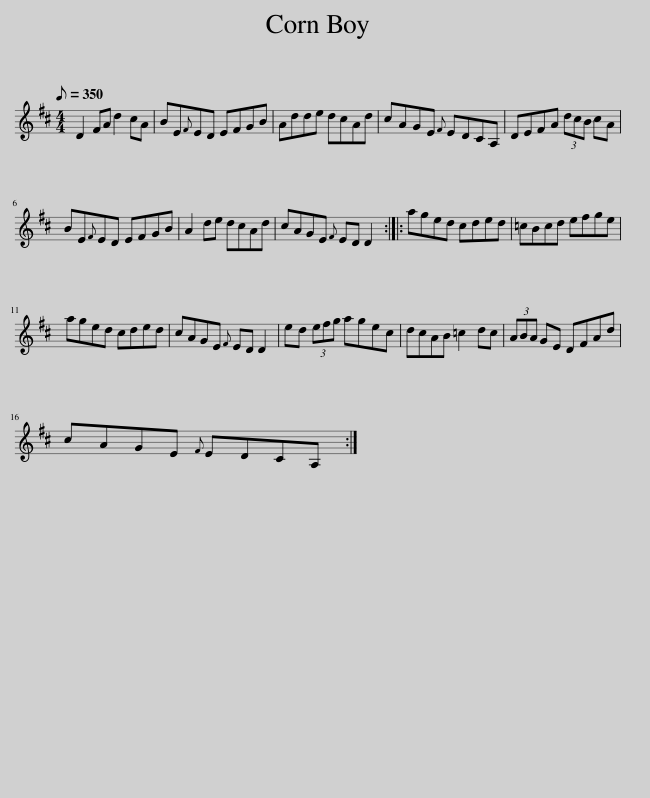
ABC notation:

X:1
L:1/8
Q:1/8=350
M:4/4
I:linebreak $
K:D
V:1 treble
V:1
 D2 FA d2 cA | BE{F}ED EFGB | Adde dcAd | cAGE{F} EDCA, | DEFA (3dcB cA |$ %5
 BE{F}ED EFGB | A2 de dcAd | cAGE{F} ED D2 :: aged cded | =cBcd efge |$ %10
 aged cded | cAGE{F} ED D2 | ed (3efg agec | dcAB =c2 dc | (3ABA GE DFAd |$ %15
 cAGE{F} EDCA, :| %16
